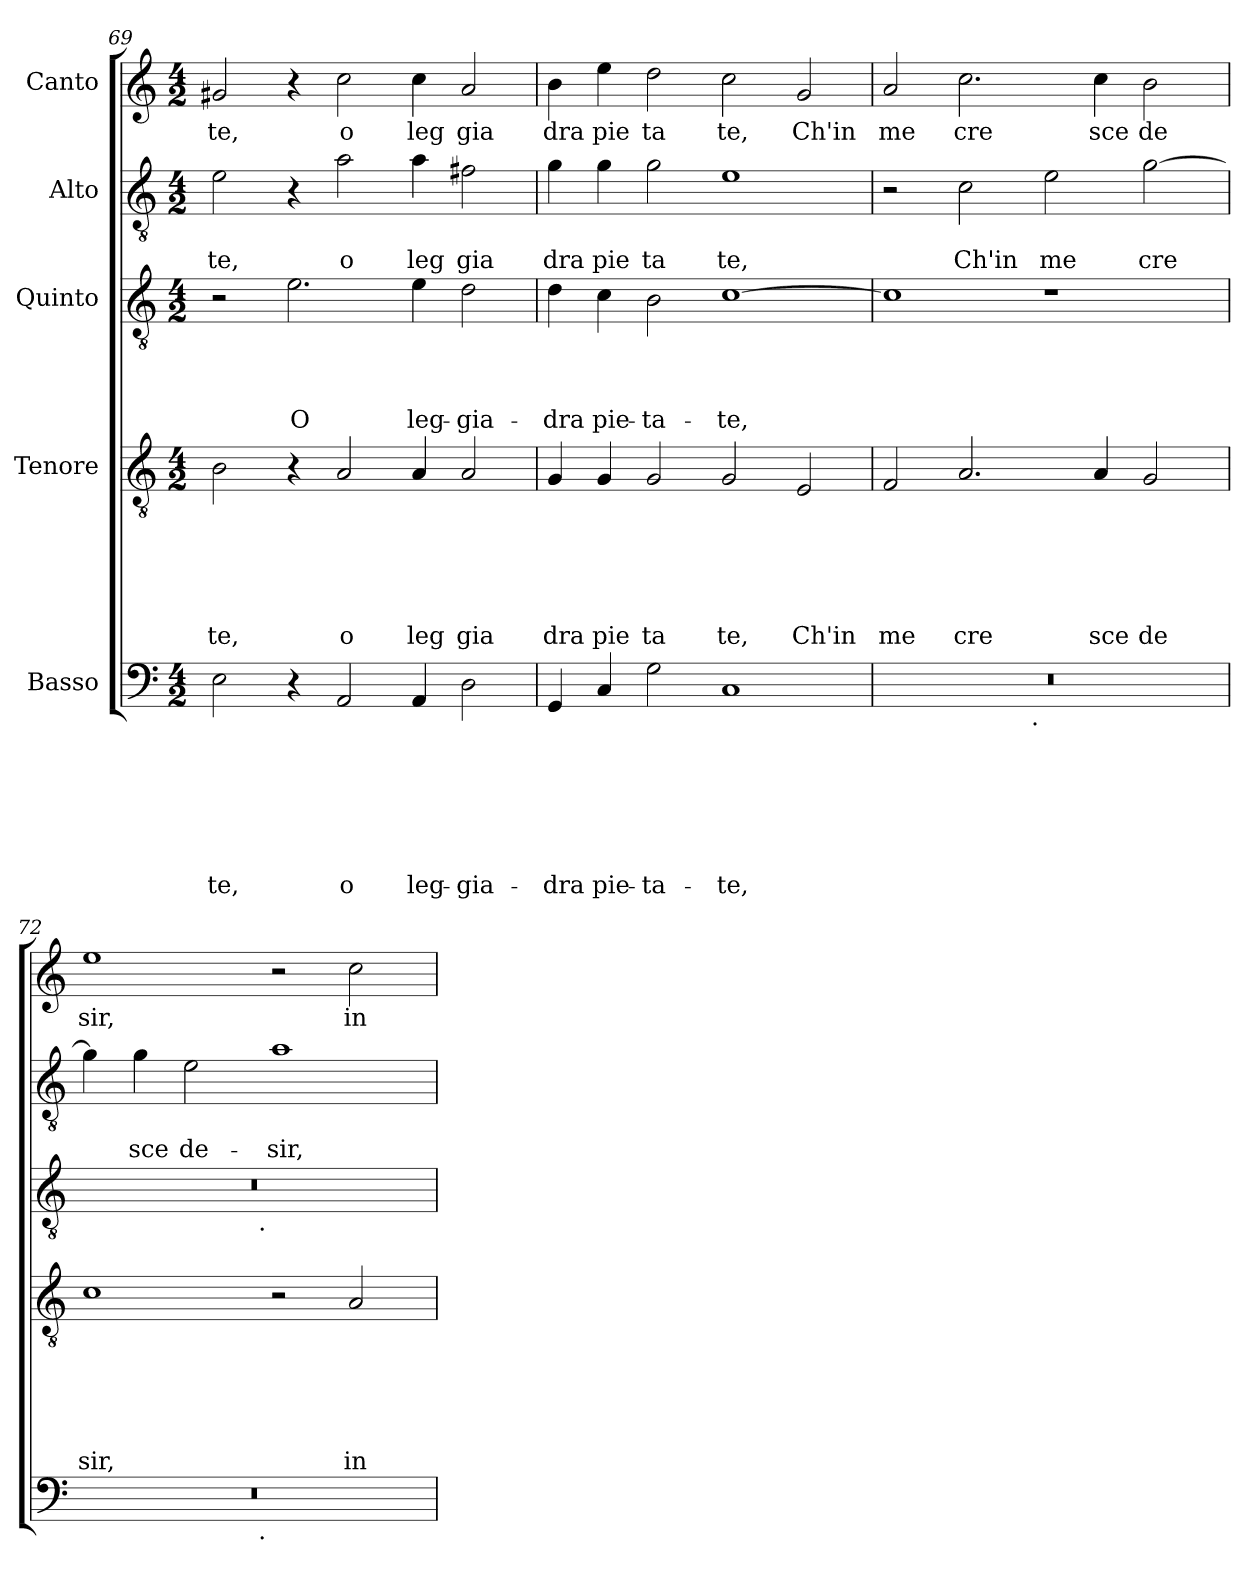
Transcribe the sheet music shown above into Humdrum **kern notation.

**kern	**text	**text	**text	**text	**text	**text	**text	**kern	**text	**text	**text	**text	**text	**text	**kern	**text	**text	**text	**text	**kern	**text	**text	**kern	**text
*part5	*part5	*part5	*part5	*part5	*part5	*part5	*part5	*part4	*part4	*part4	*part4	*part4	*part4	*part4	*part3	*part3	*part3	*part3	*part3	*part2	*part2	*part2	*part1	*part1
*staff5	*staff5	*staff5	*staff5	*staff5	*staff5	*staff5	*staff5	*staff4	*staff4	*staff4	*staff4	*staff4	*staff4	*staff4	*staff3	*staff3	*staff3	*staff3	*staff3	*staff2	*staff2	*staff2	*staff1	*staff1
*I"Basso	*	*	*	*	*	*	*	*I"Tenore	*	*	*	*	*	*	*I"Quinto	*	*	*	*	*I"Alto	*	*	*I"Canto	*
*clefF4	*	*	*	*	*	*	*	*clefGv2	*	*	*	*	*	*	*clefGv2	*	*	*	*	*clefGv2	*	*	*clefG2	*
*k[]	*	*	*	*	*	*	*	*k[]	*	*	*	*	*	*	*k[]	*	*	*	*	*k[]	*	*	*k[]	*
*C:	*	*	*	*	*	*	*	*C:	*	*	*	*	*	*	*C:	*	*	*	*	*C:	*	*	*C:	*
*M4/2	*	*	*	*	*	*	*	*M4/2	*	*	*	*	*	*	*M4/2	*	*	*	*	*M4/2	*	*	*M4/2	*
=69	=69	=69	=69	=69	=69	=69	=69	=69	=69	=69	=69	=69	=69	=69	=69	=69	=69	=69	=69	=69	=69	=69	=69	=69
!	!	!	!	!	!	!	!LO:LY:b	!	!	!	!	!	!	!LO:LY:b	!	!	!	!	!	!	!	!LO:LY:b	!	!LO:LY:b
2E\	.	.	.	.	.	.	-te,	2B\	.	.	.	.	.	te,	2r	.	.	.	.	2e\	.	te,	2g#X/	te,
!	!	!	!	!	!	!	!	!	!	!	!	!	!	!	!	!	!	!	!LO:LY:b	!	!	!	!	!
4r	.	.	.	.	.	.	.	4r	.	.	.	.	.	.	2.e\	.	.	.	O	4r	.	.	4r	.
!	!	!	!	!	!	!	!LO:LY:b	!	!	!	!	!	!	!LO:LY:b	!	!	!	!	!	!	!	!LO:LY:b	!	!LO:LY:b
2AA/	.	.	.	.	.	.	o	2A/	.	.	.	.	.	o	.	.	.	.	.	2a\	.	o	2cc\	o
!	!	!	!	!	!	!	!LO:LY:b	!	!	!	!	!	!	!LO:LY:b	!	!	!	!	!LO:LY:b	!	!	!LO:LY:b	!	!LO:LY:b
4AA/	.	.	.	.	.	.	leg-	4A/	.	.	.	.	.	leg	4e\	.	.	.	leg-	4a\	.	leg	4cc\	leg
!	!	!	!	!	!	!	!LO:LY:b	!	!	!	!	!	!	!LO:LY:b	!	!	!	!	!LO:LY:b	!	!	!LO:LY:b	!	!LO:LY:b
2D\	.	.	.	.	.	.	-gia-	2A/	.	.	.	.	.	gia	2d\	.	.	.	-gia-	2f#X\	.	gia	2a/	gia
=70	=70	=70	=70	=70	=70	=70	=70	=70	=70	=70	=70	=70	=70	=70	=70	=70	=70	=70	=70	=70	=70	=70	=70	=70
!	!	!	!	!	!	!	!LO:LY:b	!	!	!	!	!	!	!LO:LY:b	!	!	!	!	!LO:LY:b	!	!	!LO:LY:b	!	!LO:LY:b
4GG/	.	.	.	.	.	.	-dra	4G/	.	.	.	.	.	dra	4d\	.	.	.	-dra	4g\	.	dra	4b\	dra
!	!	!	!	!	!	!	!LO:LY:b	!	!	!	!	!	!	!LO:LY:b	!	!	!	!	!LO:LY:b	!	!	!LO:LY:b	!	!LO:LY:b
4C/	.	.	.	.	.	.	pie-	4G/	.	.	.	.	.	pie	4c\	.	.	.	pie-	4g\	.	pie	4ee\	pie
!	!	!	!	!	!	!	!LO:LY:b	!	!	!	!	!	!	!LO:LY:b	!	!	!	!	!LO:LY:b	!	!	!LO:LY:b	!	!LO:LY:b
2G\	.	.	.	.	.	.	-ta-	2G/	.	.	.	.	.	ta	2B\	.	.	.	-ta-	2g\	.	ta	2dd\	ta
!	!	!	!	!	!	!	!LO:LY:b	!	!	!	!	!	!	!LO:LY:b	!	!	!	!	!LO:LY:b	!	!	!LO:LY:b	!	!LO:LY:b
1C	.	.	.	.	.	.	-te,	2G/	.	.	.	.	.	te,	[>1c	.	.	.	-te,	1e	.	te,	2cc\	te,
!	!	!	!	!	!	!	!	!	!	!	!	!	!	!LO:LY:b	!	!	!	!	!	!	!	!	!	!LO:LY:b
.	.	.	.	.	.	.	.	2E/	.	.	.	.	.	Ch'in	.	.	.	.	.	.	.	.	2g/	Ch'in
=71	=71	=71	=71	=71	=71	=71	=71	=71	=71	=71	=71	=71	=71	=71	=71	=71	=71	=71	=71	=71	=71	=71	=71	=71
!	!	!	!	!	!	!	!	!	!	!	!	!	!	!LO:LY:b	!	!	!	!	!	!	!	!	!	!LO:LY:b
*^	*	*	*	*	*	*	*	*	*	*	*	*	*	*	*	*	*	*	*	*	*	*	*	*
0r	2ryy	.	.	.	.	.	.	.	2F/	.	.	.	.	.	me	1c]	.	.	.	.	2r	.	.	2a/	me
!	!	!	!	!	!	!	!	!	!	!	!	!	!	!	!LO:LY:b	!	!	!	!	!	!	!	!LO:LY:b	!	!LO:LY:b
.	4...ryy	.	.	.	.	.	.	.	2.A/	.	.	.	.	.	cre	.	.	.	.	.	2c\	.	Ch'in	2.cc\	cre
!	!LO:TX:b:t=.	!	!	!	!	!	!	!	!	!	!	!	!	!	!	!	!	!	!	!	!	!	!	!	!
.	1ryy	.	.	.	.	.	.	.	.	.	.	.	.	.	.	.	.	.	.	.	.	.	.	.	.
!	!	!	!	!	!	!	!	!	!	!	!	!	!	!	!	!	!	!	!	!	!	!	!LO:LY:b	!	!
.	.	.	.	.	.	.	.	.	.	.	.	.	.	.	.	1r	.	.	.	.	2e\	.	me	.	.
!	!	!	!	!	!	!	!	!	!	!	!	!	!	!	!LO:LY:b	!	!	!	!	!	!	!	!	!	!LO:LY:b
.	.	.	.	.	.	.	.	.	4A/	.	.	.	.	.	sce	.	.	.	.	.	.	.	.	4cc\	sce
!	!	!	!	!	!	!	!	!	!	!	!	!	!	!	!LO:LY:b	!	!	!	!	!	!	!	!LO:LY:b	!	!LO:LY:b
.	.	.	.	.	.	.	.	.	2G/	.	.	.	.	.	de	.	.	.	.	.	[>2g\	.	cre	2b\	de
.	32ryy	.	.	.	.	.	.	.	.	.	.	.	.	.	.	.	.	.	.	.	.	.	.	.	.
!!LO:PB:g=z
=72	=72	=72	=72	=72	=72	=72	=72	=72	=72	=72	=72	=72	=72	=72	=72	=72	=72	=72	=72	=72	=72	=72	=72	=72	=72
!	!	!	!	!	!	!	!	!	!	!	!	!	!	!	!LO:LY:b	!	!	!	!	!	!	!	!	!	!LO:LY:b
*	*	*	*	*	*	*	*	*	*	*	*	*	*	*	*	*^	*	*	*	*	*	*	*	*	*
0r	2ryy	.	.	.	.	.	.	.	1c	.	.	.	.	.	sir,	0r	2ryy	.	.	.	.	4g\]	.	.	1ee	sir,
!	!	!	!	!	!	!	!	!	!	!	!	!	!	!	!	!	!	!	!	!	!	!	!	!LO:LY:b	!	!
.	.	.	.	.	.	.	.	.	.	.	.	.	.	.	.	.	.	.	.	.	.	4g\	.	sce	.	.
!	!	!	!	!	!	!	!	!	!	!	!	!	!	!	!	!	!	!	!	!	!	!	!	!LO:LY:b	!	!
.	4...ryy	.	.	.	.	.	.	.	.	.	.	.	.	.	.	.	4...ryy	.	.	.	.	2e\	.	de-	.	.
!	!	!	!	!	!	!	!	!	!	!	!	!	!	!	!	!	!LO:TX:b:t=.	!	!	!	!	!	!	!	!	!
!	!LO:TX:b:t=.	!	!	!	!	!	!	!	!	!	!	!	!	!	!	!	!	!	!	!	!	!	!	!	!	!
.	1ryy	.	.	.	.	.	.	.	.	.	.	.	.	.	.	.	1ryy	.	.	.	.	.	.	.	.	.
!	!	!	!	!	!	!	!	!	!	!	!	!	!	!	!	!	!	!	!	!	!	!	!	!LO:LY:b	!	!
.	.	.	.	.	.	.	.	.	2r	.	.	.	.	.	.	.	.	.	.	.	.	1a	.	-sir,	2r	.
!	!	!	!	!	!	!	!	!	!	!	!	!	!	!	!LO:LY:b	!	!	!	!	!	!	!	!	!	!	!LO:LY:b
.	.	.	.	.	.	.	.	.	2A/	.	.	.	.	.	in	.	.	.	.	.	.	.	.	.	2cc\	in
.	32ryy	.	.	.	.	.	.	.	.	.	.	.	.	.	.	.	32ryy	.	.	.	.	.	.	.	.	.
*v	*v	*	*	*	*	*	*	*	*	*	*	*	*	*	*	*v	*v	*	*	*	*	*	*	*	*	*
=	=	=	=	=	=	=	=	=	=	=	=	=	=	=	=	=	=	=	=	=	=	=	=	=
*-	*-	*-	*-	*-	*-	*-	*-	*-	*-	*-	*-	*-	*-	*-	*-	*-	*-	*-	*-	*-	*-	*-	*-	*-
